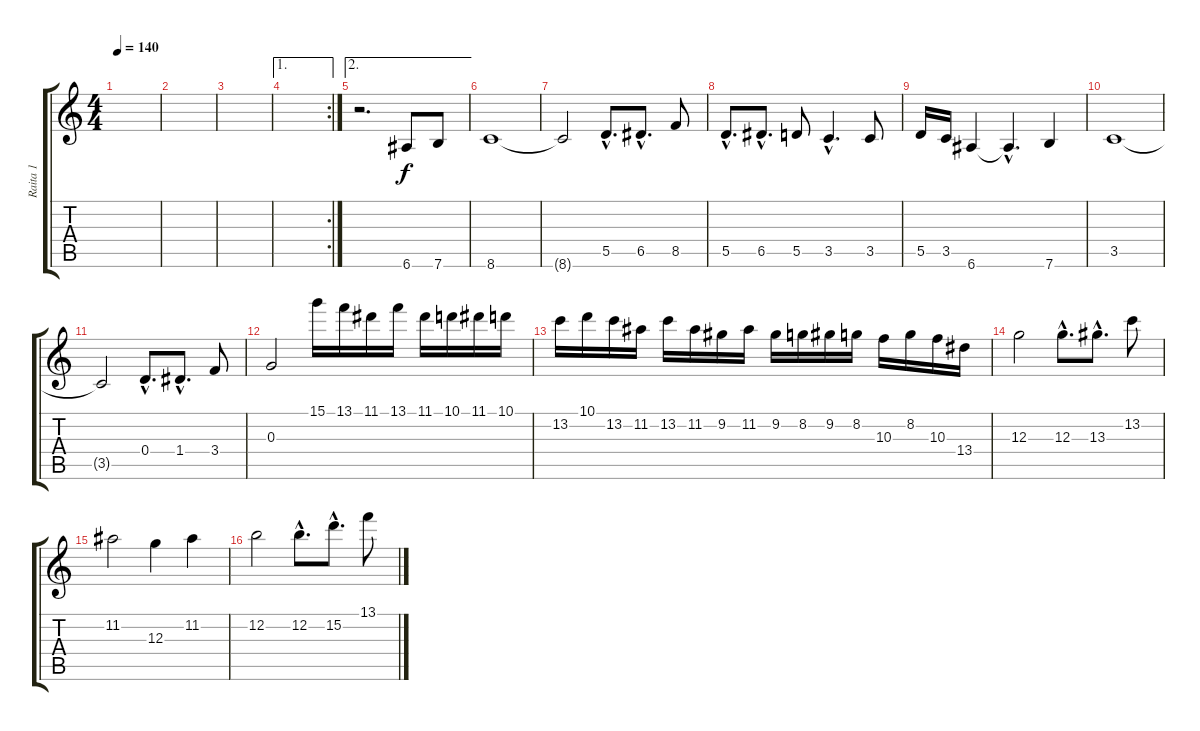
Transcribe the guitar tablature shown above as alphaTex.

\track ("Raita 1" "Raita 1") {instrument overdrivenguitar}
\staff {score tabs}
\tuning (E4 B3 G3 D3 A2 E2) {hide}
\ts (4 4)
\tempo 140
\clef g2
\ks c
|
|
|
\ae 1
\rc 2
|
\ae 2
r.2{d} 6.6.8 7.6.8 |
8.6.1 |
8.6{t}.2 5.5{hac}.8{d} 6.5{hac}.8{d} 8.5.8 |
5.5{hac}.8{d} 6.5{hac}.8{d} 5.5.8 3.5{hac}.4{d} 3.5.8 |
5.5.16 3.5.16 6.6.4 6.6{hac t}.4{d} 7.6.4 |
3.5.1 |
3.5{t}.2 0.4{hac}.8{d} 1.4{hac}.8{d} 3.4.8 |
0.3.2 15.1.16 13.1.16 11.1.16 13.1.16 11.1.16 10.1.16 11.1.16 10.1.16 |
13.2.16 10.1.16 13.2.16 11.2.16 13.2.16 11.2.16 9.2.16 11.2.16 9.2.16 8.2.16 9.2.16 8.2.16 10.3.16 8.2.16 10.3.16 13.4.16 |
12.3.2 12.3{hac}.8{d} 13.3{hac}.8{d} 13.2.8 |
11.2.2 12.3.4 11.2.4 |
12.2.2 12.2{hac}.8{d} 15.2{hac}.8{d} 13.1.8
